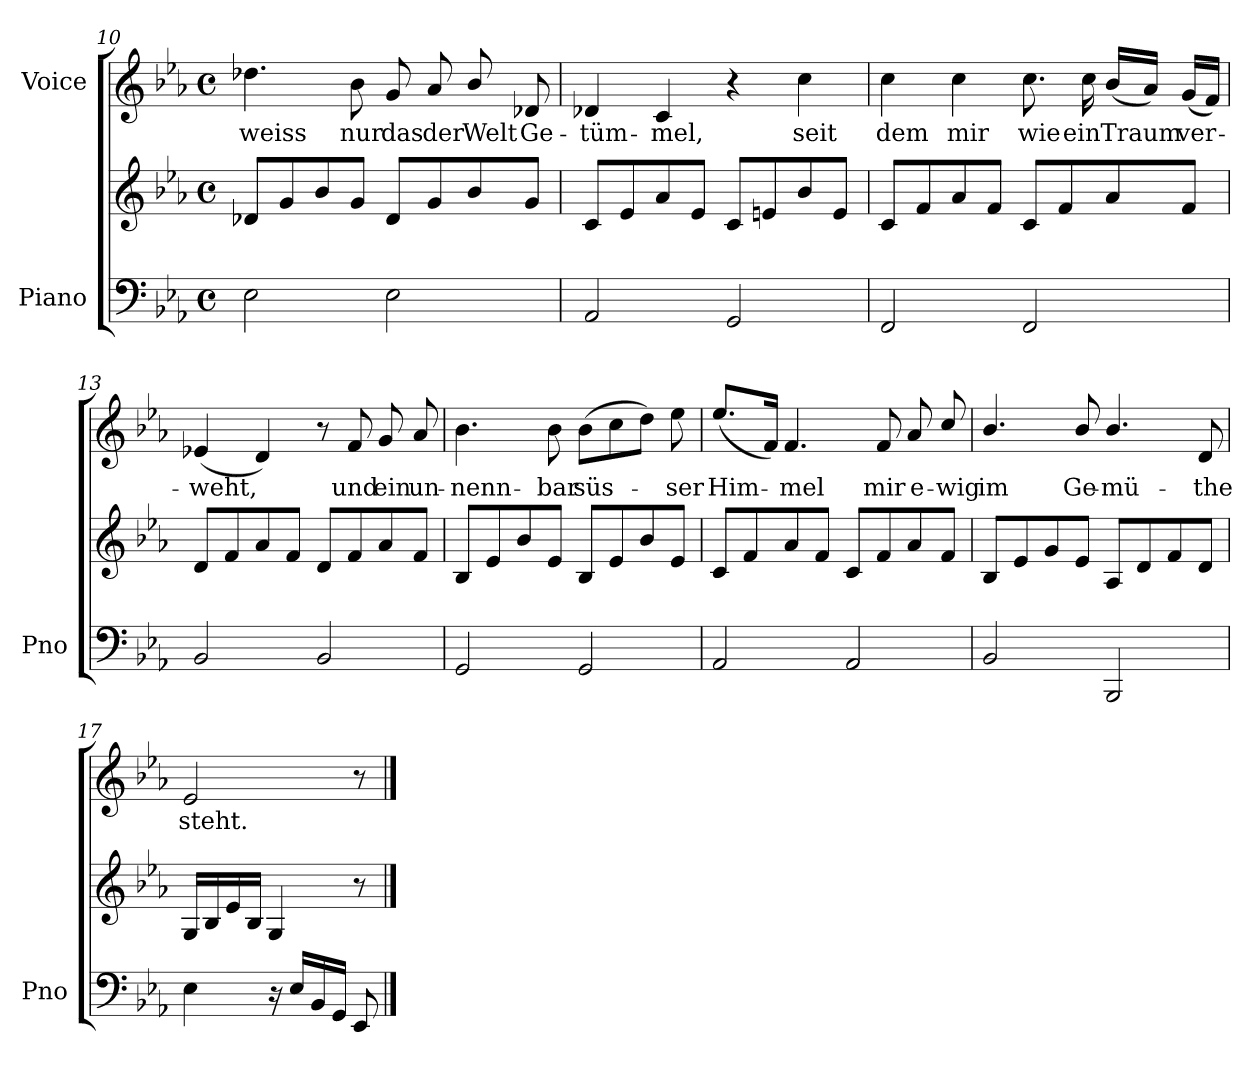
**kern	**kern	**kern	**text
*part2	*part2	*part1	*part1
*staff3	*staff2	*staff1	*staff1
*I"Piano	*	*I"Voice	*
*I'Pno	*	*	*
!!LO:LB:g=z
*clefF4	*clefG2	*clefG2	*
*k[b-e-a-]	*k[b-e-a-]	*k[b-e-a-]	*
*M4/4	*M4/4	*M4/4	*
*met(c)	*met(c)	*met(c)	*
=10	=10	=10	=10
!	!	!	!LO:LY:b
2E-\	8d-X/L	4.dd-X\	weiss
.	8g/	.	.
.	8b-/	.	.
!	!	!	!LO:LY:b
.	8g/J	8b-\	nur
!	!	!	!LO:LY:b
2E-\	8d-/L	8g/	das
!	!	!	!LO:LY:b
.	8g/	8a-/	der
!	!	!	!LO:LY:b
.	8b-/	8b-/	Welt
!	!	!	!LO:LY:b
.	8g/J	8d-X/	Ge-
=11	=11	=11	=11
!	!	!	!LO:LY:b
2AA-/	8c/L	4d-X/	-tüm-
.	8e-/	.	.
!	!	!	!LO:LY:b
.	8a-/	4c/	-mel,
.	8e-/J	.	.
2GG/	8c/L	4r	.
.	8en/	.	.
!	!	!	!LO:LY:b
.	8b-/	4cc\	seit
.	8e/J	.	.
=12	=12	=12	=12
!	!	!	!LO:LY:b
2FF/	8c/L	4cc\	dem
.	8f/	.	.
!	!	!	!LO:LY:b
.	8a-/	4cc\	mir
.	8f/J	.	.
!	!	!	!LO:LY:b
2FF/	8c/L	8.cc\	wie
.	8f/	.	.
!	!	!	!LO:LY:b
.	.	16cc\	ein
!	!	!	!LO:LY:b
.	8a-/	(<16b-/LL	Traum
.	.	16a-/JJ)	.
!	!	!	!LO:LY:b
.	8f/J	(<16g/LL	ver-
.	.	16f/JJ)	.
=13	=13	=13	=13
!	!	!	!LO:LY:b
2BB-/	8d/L	(<4e-X/	-weht,
.	8f/	.	.
.	8a-/	4d/)	.
.	8f/J	.	.
2BB-/	8d/L	8r	.
!	!	!	!LO:LY:b
.	8f/	8f/	und
!	!	!	!LO:LY:b
.	8a-/	8g/	ein
!	!	!	!LO:LY:b
.	8f/J	8a-/	un-
!!LO:LB:g=z
=14	=14	=14	=14
!	!	!	!LO:LY:b
2GG/	8B-/L	4.b-\	-nenn-
.	8e-/	.	.
.	8b-/	.	.
!	!	!	!LO:LY:b
.	8e-/J	8b-\	-bar
!	!	!	!LO:LY:b
2GG/	8B-/L	(>8b-\L	süs-
.	8e-/	8cc\	.
.	8b-/	8dd\J)	.
!	!	!	!LO:LY:b
.	8e-/J	8ee-\	-ser
=15	=15	=15	=15
!	!	!	!LO:LY:b
2AA-/	8c/L	(<8.ee-/L	Him-
.	8f/	.	.
.	.	16f/Jk)	.
!	!	!	!LO:LY:b
.	8a-/	4.f/	-mel
.	8f/J	.	.
2AA-/	8c/L	.	.
!	!	!	!LO:LY:b
.	8f/	8f/	mir
!	!	!	!LO:LY:b
.	8a-/	8a-/	e-
!	!	!	!LO:LY:b
.	8f/J	8cc/	-wig
=16	=16	=16	=16
!	!	!	!LO:LY:b
2BB-/	8B-/L	4.b-/	im
.	8e-/	.	.
.	8g/	.	.
!	!	!	!LO:LY:b
.	8e-/J	8b-/	Ge-
!	!	!	!LO:LY:b
2BBB-/	8A-/L	4.b-/	-mü-
.	8d/	.	.
.	8f/	.	.
!	!	!	!LO:LY:b
.	8d/J	8d/	-the
=17	=17	=17	=17
!	!	!	!LO:LY:b
4E-\	16G/LL	2e-/	steht.
.	16B-/	.	.
.	16e-/	.	.
.	16B-/JJ	.	.
16r	4G/	.	.
16E-/LL	.	.	.
16BB-/	.	.	.
16GG/JJ	.	.	.
8EE-/	8r	8r	.
==	==	==	==
*-	*-	*-	*-
